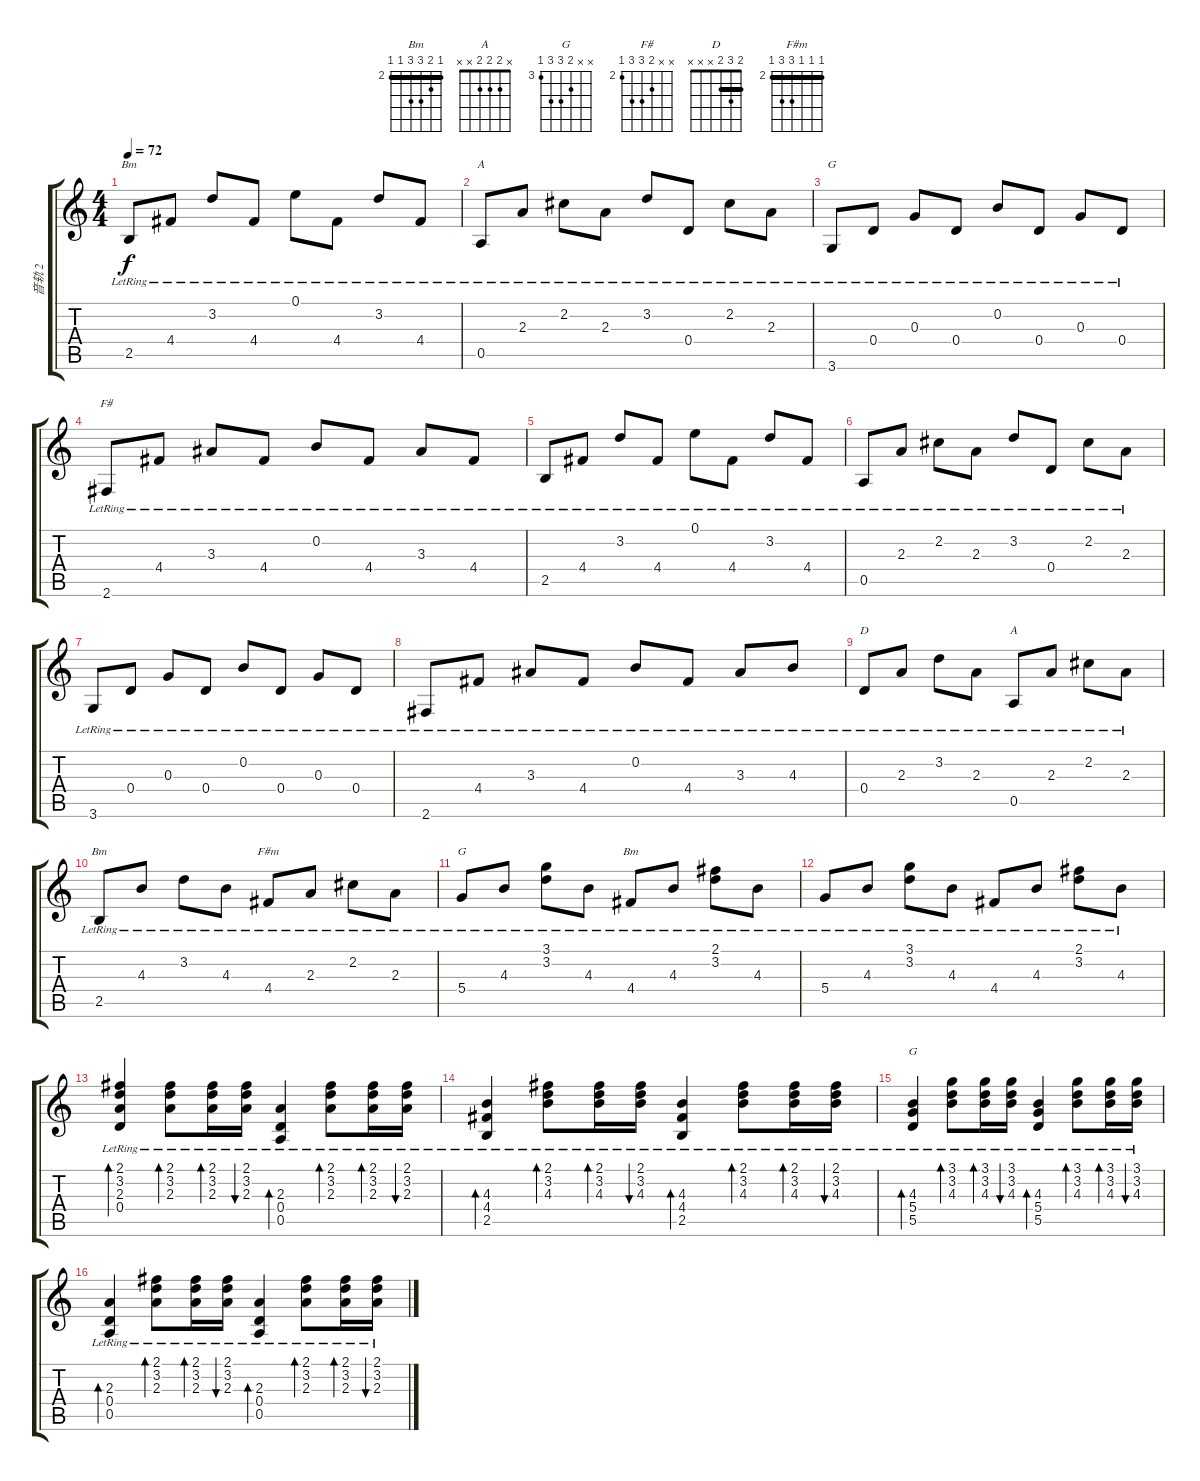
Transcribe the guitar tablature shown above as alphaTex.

\track ("音轨 2" "音轨 2") {instrument acousticguitarsteel}
\staff {score tabs}
\tuning (E4 B3 G3 D3 A2 E2) {hide}
\chord ("Bm" x 3 4 4 2 x) {firstfret 2}
\chord ("A" x 2 2 x 0 x) {barre 2}
\chord ("G" 3 0 x x 2 3)
\chord ("F#" x x 3 4 4 2) {firstfret 2 barre 2}
\chord ("D" 2 3 2 x x x) {barre 2}
\chord ("A" x 2 2 2 x x)
\chord ("Bm" x 3 4 4 x 2) {firstfret 2 barre 2}
\chord ("F#m" 2 2 2 4 4 2) {firstfret 2 barre 2}
\chord ("G" x 3 4 5 5 3) {firstfret 3 barre 3}
\chord ("Bm" 2 3 4 4 2 2) {firstfret 2 barre 2}
\chord ("G" x x 4 5 5 3) {firstfret 3 barre 3}
\ts (4 4)
\tempo 72
\clef g2
\ks c
2.5{lr}.8{ch "Bm" dy f} 4.4{lr}.8 3.2{lr}.8 4.4{lr}.8 0.1{lr}.8 4.4{lr}.8 3.2{lr}.8 4.4{lr}.8 |
0.5{lr}.8{ch "A"} 2.3{lr}.8 2.2{lr}.8 2.3{lr}.8 3.2{lr}.8 0.4{lr}.8 2.2{lr}.8 2.3{lr}.8 |
3.6{lr}.8{ch "G"} 0.4{lr}.8 0.3{lr}.8 0.4{lr}.8 0.2{lr}.8 0.4{lr}.8 0.3{lr}.8 0.4{lr}.8 |
2.6{lr}.8{ch "F#"} 4.4{lr}.8 3.3{lr}.8 4.4{lr}.8 0.2{lr}.8 4.4{lr}.8 3.3{lr}.8 4.4{lr}.8 |
2.5{lr}.8 4.4{lr}.8 3.2{lr}.8 4.4{lr}.8 0.1{lr}.8 4.4{lr}.8 3.2{lr}.8 4.4{lr}.8 |
0.5{lr}.8 2.3{lr}.8 2.2{lr}.8 2.3{lr}.8 3.2{lr}.8 0.4{lr}.8 2.2{lr}.8 2.3{lr}.8 |
3.6{lr}.8 0.4{lr}.8 0.3{lr}.8 0.4{lr}.8 0.2{lr}.8 0.4{lr}.8 0.3{lr}.8 0.4{lr}.8 |
2.6{lr}.8 4.4{lr}.8 3.3{lr}.8 4.4{lr}.8 0.2{lr}.8 4.4{lr}.8 3.3{lr}.8 4.3{lr}.8 |
0.4{lr}.8{ch "D"} 2.3{lr}.8 3.2{lr}.8 2.3{lr}.8 0.5{lr}.8{ch "A"} 2.3{lr}.8 2.2{lr}.8 2.3{lr}.8 |
2.5{lr}.8{ch "Bm"} 4.3{lr}.8 3.2{lr}.8 4.3{lr}.8 4.4{lr}.8{ch "F#m"} 2.3{lr}.8 2.2{lr}.8 2.3{lr}.8 |
5.4{lr}.8{ch "G"} 4.3{lr}.8 (3.1{lr} 3.2{lr}).8 4.3{lr}.8 4.4{lr}.8{ch "Bm"} 4.3{lr}.8 (2.1{lr} 3.2{lr}).8 4.3{lr}.8 |
5.4{lr}.8 4.3{lr}.8 (3.1{lr} 3.2{lr}).8 4.3{lr}.8 4.4{lr}.8 4.3{lr}.8 (2.1{lr} 3.2{lr}).8 4.3{lr}.8 |
(2.1{lr} 3.2{lr} 2.3{lr} 0.4{lr}).4{bd 120} (2.1{lr} 3.2{lr} 2.3{lr}).8{bd 120} (2.1{lr} 3.2{lr} 2.3{lr}).16{bd 120} (2.1{lr} 3.2{lr} 2.3{lr}).16{bu 120} (2.3{lr} 0.4{lr} 0.5{lr}).4{bd 120} (2.1{lr} 3.2{lr} 2.3{lr}).8{bd 120} (2.1{lr} 3.2{lr} 2.3{lr}).16{bd 120} (2.1{lr} 3.2{lr} 2.3{lr}).16{bu 120} |
(4.3{lr} 4.4{lr} 2.5{lr}).4{bd 60} (2.1{lr} 3.2{lr} 4.3{lr}).8{bd 60} (2.1{lr} 3.2{lr} 4.3{lr}).16{bd 60} (2.1{lr} 3.2{lr} 4.3{lr}).16{bu 60} (4.3{lr} 4.4{lr} 2.5{lr}).4{bd 60} (2.1{lr} 3.2{lr} 4.3{lr}).8{bd 60} (2.1{lr} 3.2{lr} 4.3{lr}).16{bd 60} (2.1{lr} 3.2{lr} 4.3{lr}).16{bu 60} |
(4.3{lr} 5.4{lr} 5.5{lr}).4{bd 60 ch "G"} (3.1{lr} 3.2{lr} 4.3{lr}).8{bd 60} (3.1{lr} 3.2{lr} 4.3{lr}).16{bd 60} (3.1{lr} 3.2{lr} 4.3{lr}).16{bu 60} (4.3{lr} 5.4{lr} 5.5{lr}).4{bd 60} (3.1{lr} 3.2{lr} 4.3{lr}).8{bd 60} (3.1{lr} 3.2{lr} 4.3{lr}).16{bd 60} (3.1{lr} 3.2{lr} 4.3{lr}).16{bu 60} |
(2.3{lr} 0.4{lr} 0.5{lr}).4{bd 60} (2.1{lr} 3.2{lr} 2.3{lr}).8{bd 120} (2.1{lr} 3.2{lr} 2.3{lr}).16{bd 120} (2.1{lr} 3.2{lr} 2.3{lr}).16{bu 120} (2.3{lr} 0.4{lr} 0.5{lr}).4{bd 120} (2.1{lr} 3.2{lr} 2.3{lr}).8{bd 120} (2.1{lr} 3.2{lr} 2.3{lr}).16{bd 120} (2.1{lr} 3.2{lr} 2.3{lr}).16{bu 120}
